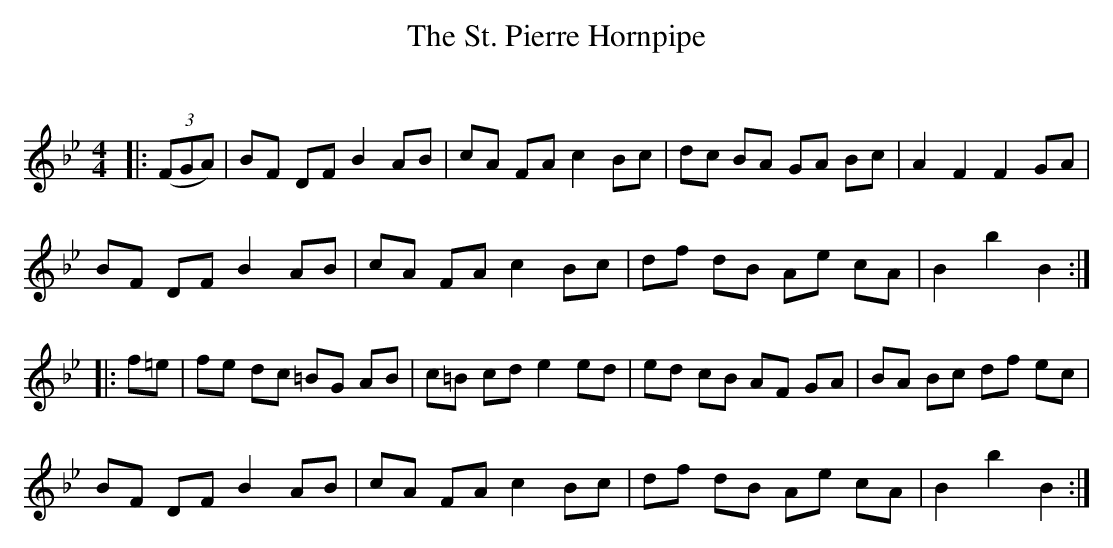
X:1
T: The St. Pierre Hornpipe
C:
Q: 232
K:Bb
M:4/4
L:1/8
|:((3FGA) |BF DF B2 AB|cA FA c2 Bc|dc BA GA Bc|A2 F2 F2 GA|
BF DF B2 AB|cA FA c2 Bc|df dB Ae cA|B2 b2 B2:|
|:f=e|fe dc =BG AB|c=B cd e2 ed|ed cB AF GA|BA Bc df ec|
BF DF B2 AB|cA FA c2 Bc|df dB Ae cA|B2 b2 B2:|
